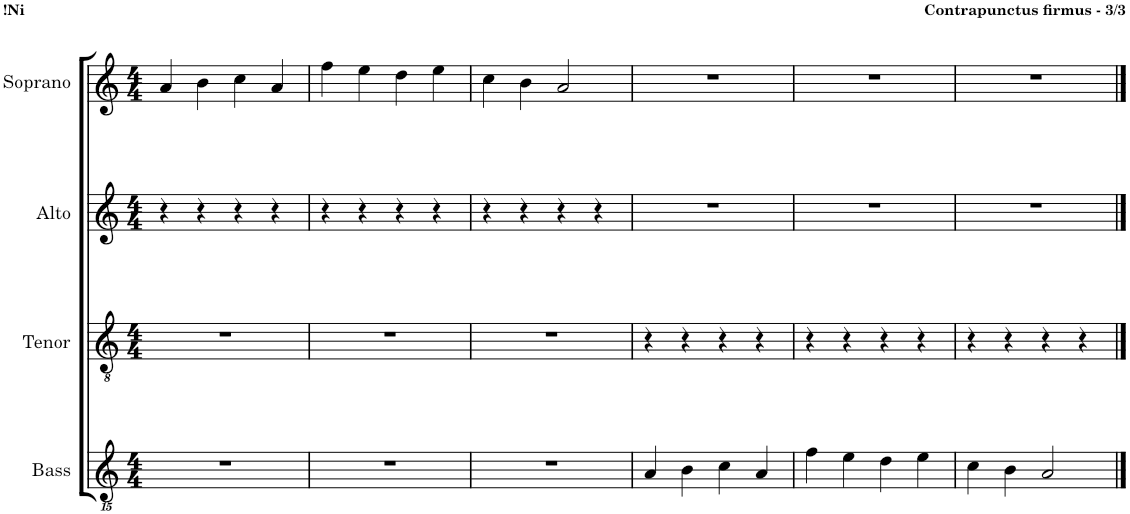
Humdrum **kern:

**kern	**kern	**kern	**kern
*part4	*part3	*part2	*part1
*staff4	*staff3	*staff2	*staff1
*I"Bass	*I"Tenor	*I"Alto	*I"Soprano
*I'B.	*I'T.	*I'A.	*I'S.
!!LO:PB:g=z
*clefGvv2	*clefGv2	*clefG2	*clefG2
*k[]	*k[]	*k[]	*k[]
*M4/4	*M4/4	*M4/4	*M4/4
=1	=1	=1	=1
1r	1r	4r	4a/
.	.	4r	4b\
.	.	4r	4cc\
.	.	4r	4a/
=2	=2	=2	=2
1r	1r	4r	4ff\
.	.	4r	4ee\
.	.	4r	4dd\
.	.	4r	4ee\
=3	=3	=3	=3
1r	1r	4r	4cc\
.	.	4r	4b\
.	.	4r	2a/
.	.	4r	.
=4	=4	=4	=4
4AA/	4r	1r	1r
4BB\	4r	.	.
4C\	4r	.	.
4AA/	4r	.	.
=5	=5	=5	=5
4F\	4r	1r	1r
4E\	4r	.	.
4D\	4r	.	.
4E\	4r	.	.
=6	=6	=6	=6
4C\	4r	1r	1r
4BB\	4r	.	.
2AA/	4r	.	.
.	4r	.	.
==	==	==	==
*-	*-	*-	*-
